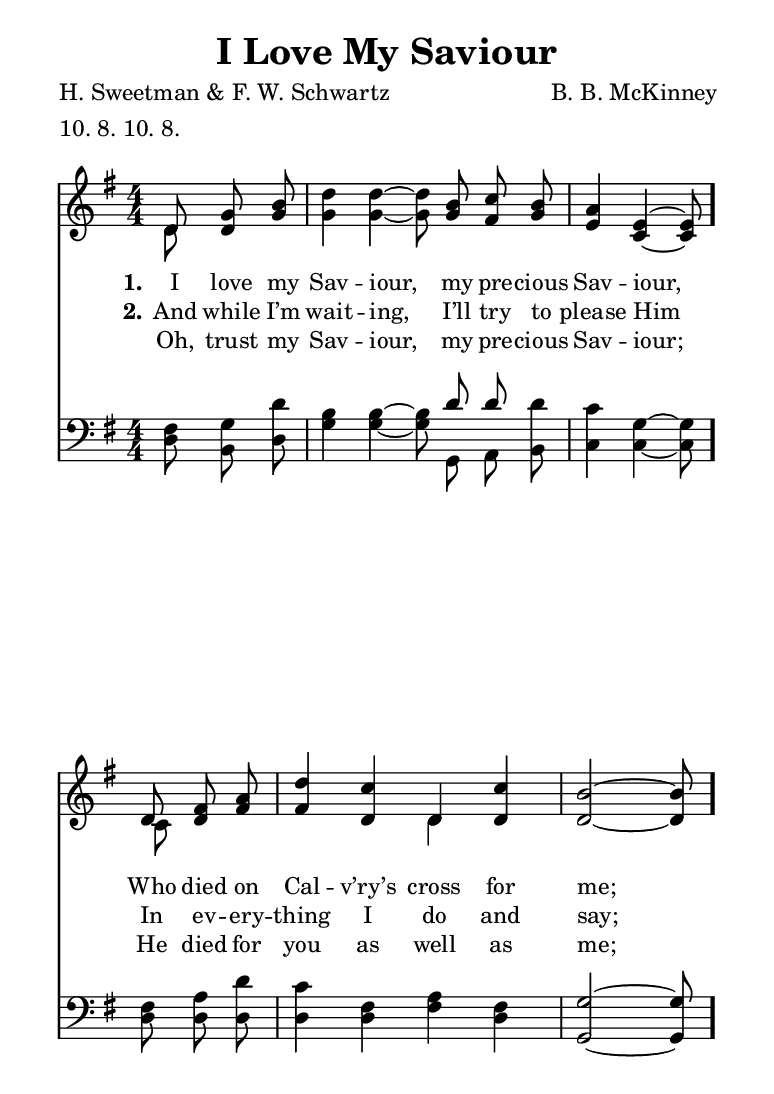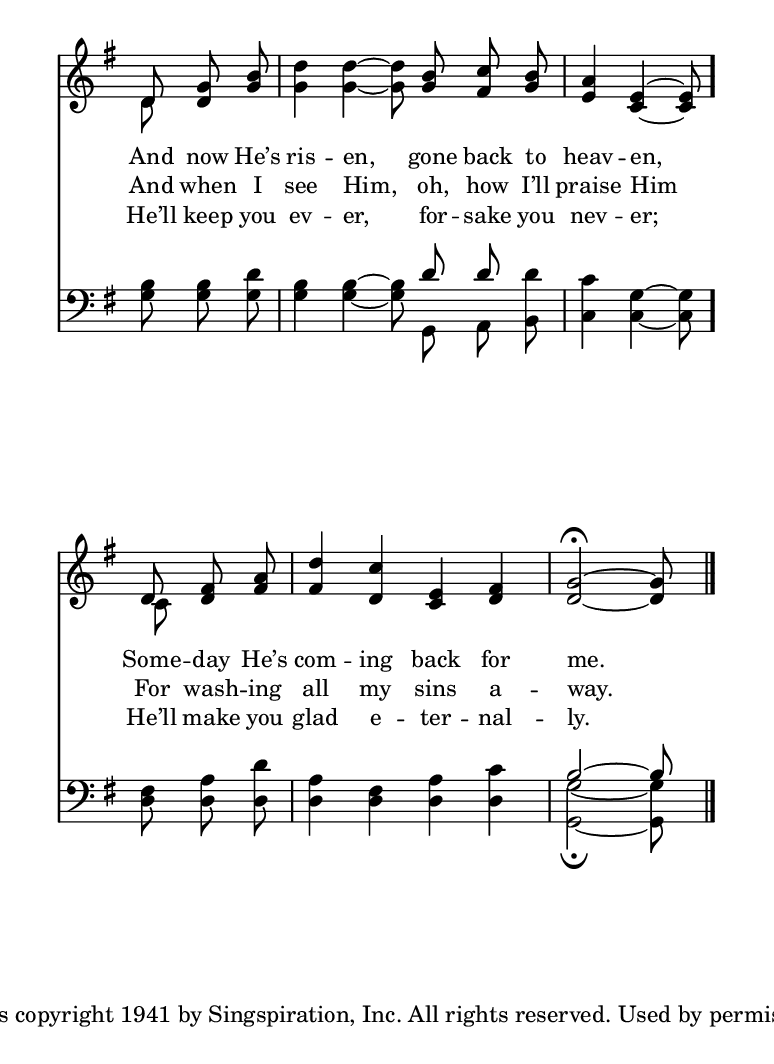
\include "common/global.ily"
\paper {
  \include "common/paper.ily"
  ragged-last-bottom = ##t
  system-count = #(cond (is-eogsized 3) (#t #f))
}

\header{
  %children
  hymnnumber = "338"
  title = "I Love My Saviour" % TODO original has subtitle "(I Have A Saviour)"
  tunename = ""
  meter = "10. 8. 10. 8."
  poet = "H. Sweetman & F. W. Schwartz"
  composer = "B. B. McKinney"
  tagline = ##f
}

ta = { \tempo 4=80 }
tb = { \tempo 4=40 }

global = {
  \include "common/overrides.ily"
  \override Staff.TimeSignature.style = #'numbered
  \time 4/4
  \override Score.MetronomeMark.transparent = ##t % hide all fermata changes too
  \ta
  \key g \major
  \partial 4.
  \autoBeamOff
}

notesSoprano = {
\global
\relative c' {

  d8 g b | d4 d4 ~ d8 b8 c b | a4 e4 ~ e8
  d8 fis a | d4 c d, c' | b2 ~ b8
  d,8 g b | d4 d4 ~ d8 b8 c b | a4 e4 ~ e8
  d8 fis a | d4 c e, fis | \tb g2\fermata ~ \ta g8

  \bar "|."

}
}

notesAlto = {
\global
\relative e' {

  d8 d g | g4 g4 ~ g8 g8 fis g8 | e4 c4 ~ c8
  c8 d fis | fis4 d d d | d2 ~ d8
  d8 d g | g4 g4 ~ g8 g8 fis g8 | e4 c4 ~ c8
  c8 d fis | fis4 d c d | d2 ~ d8

}
}

notesTenor = {
\global
\relative a {

  fis8 g d' | b4 b4 ~ b8 d8 d d | c4 g4 ~ g8
  fis8 a d | c4 fis, a fis | g2 ~ g8
  b8 b d | b4 b4 ~ b8 d8 d d | c4 g4 ~ g8
  fis8 a d | a4 fis a c | b2 ~ b8

}
}

notesBass = {
\global
\relative f {

  d8 b d | g4 g4 ~ g8 g,8 a b | c4 c4 ~ c8
  d8 d d | d4 d fis d | g,2 ~ g8
  g'8 g g | g4 g4 ~ g8 g,8 a b | c4 c4 ~ c8
  d8 d d | d4 d d d | <g g,>2_\fermata ~ <g g,>8

}
}

wordsA = \lyricmode {
\set stanza = "1."

I love my Sav -- iour, my pre -- cious Sav -- iour, \bar "."
Who died on Cal -- v’ry’s cross for me; \bar "."
And now He’s ris -- en, gone back to heav -- en, \bar "."
Some -- day He’s com -- ing back for me. \bar "."

}

wordsB = \lyricmode {
\set stanza = "2."

And while I’m wait -- ing, I’ll try to please Him
In ev -- ery -- thing I do and say;
And when I see Him, oh, how I’ll praise Him
For wash -- ing all my sins a -- way.

}

wordsC = \lyricmode {

Oh, trust my Sav -- iour, my pre -- cious Sav -- iour;
He died for you as well as me;
He’ll keep you ev -- er, for -- sake you nev -- er;
He’ll make you glad e -- ter -- nal -- ly.

}

\score {
  \context ChoirStaff <<
    \context Staff = upper <<
      \set Staff.autoBeaming = ##f
      \set ChoirStaff.systemStartDelimiter = #'SystemStartBar
      \set ChoirStaff.printPartCombineTexts = ##f
      \partcombine #'(2 . 9) \notesSoprano \notesAlto
      \context NullVoice = sopranos { \voiceOne << \notesSoprano >> }
      \context NullVoice = altos { \voiceTwo << \notesAlto >> }
      \context Lyrics = one   \lyricsto sopranos \wordsA
      \context Lyrics = two   \lyricsto sopranos \wordsB
      \context Lyrics = three \lyricsto sopranos \wordsC
    >>
    \context Staff = men <<
      \set Staff.autoBeaming = ##f
      \clef bass
      \set ChoirStaff.printPartCombineTexts = ##f
      \partcombine #'(2 . 9) \notesTenor \notesBass
      \context NullVoice = tenors { \voiceOne << \notesTenor >> }
      \context NullVoice = basses { \voiceTwo << \notesBass >> }
    >>
  >>
  \layout {
    \include "common/layout.ily"
  }
  \midi{
    \include "common/midi.ily"
  }
}

% We don't use the `copyright` header field because we need the copyright to
% appear just under the last system, rather than at the bottom of the page.
\noPageBreak \markup { \fill-line { \raise #4 { "Words copyright 1941 by Singspiration, Inc. All rights reserved. Used by permission." } } }

\version "2.19.49"  % necessary for upgrading to future LilyPond versions.

% vi:set et ts=2 sw=2 ai nocindent syntax=lilypond:
